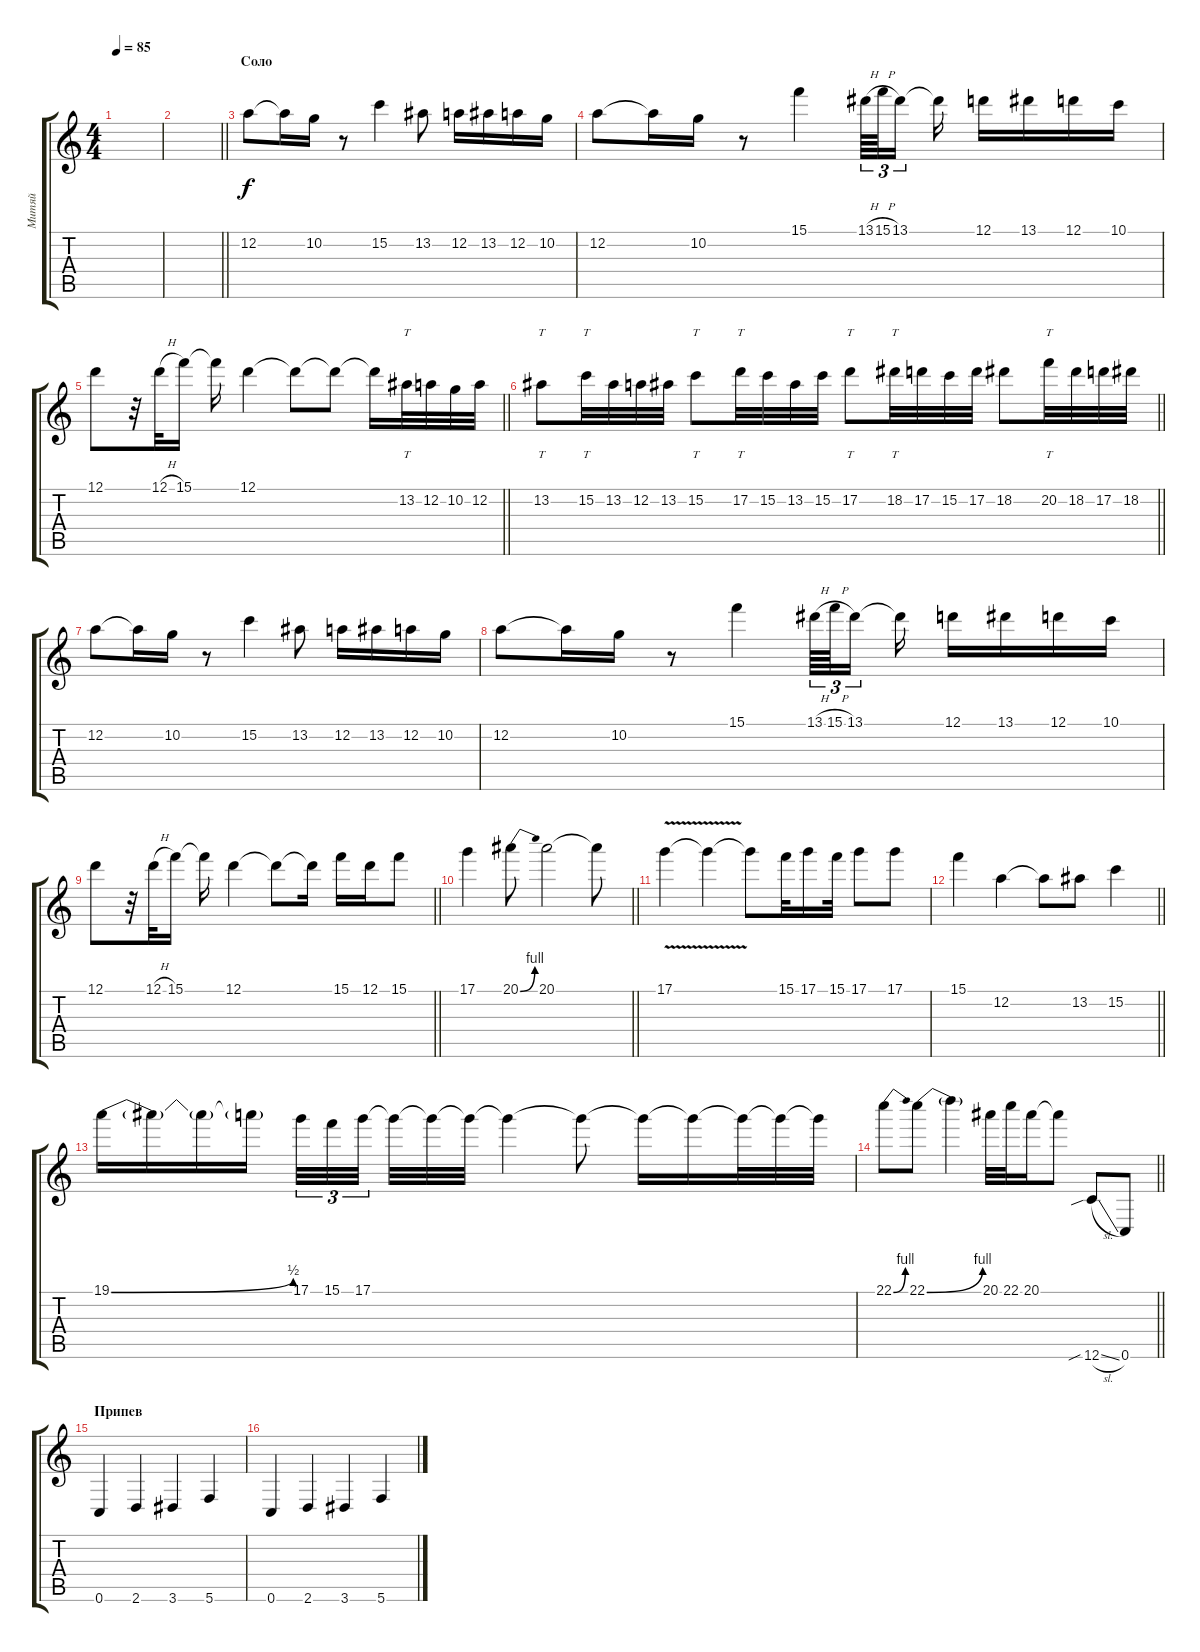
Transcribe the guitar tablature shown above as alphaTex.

\track ("Митяй" "Митяй") {instrument distortionguitar}
\staff {score tabs}
\tuning (D4 A3 F3 C3 G2 C2) {hide}
\ts (4 4)
\tempo 85
\clef g2
\ks c
|
\barLineRight lightlight
|
\section ("" "Cоло")
12.2.8 12.2{t}.16 10.2.16 r.8 15.2.4 13.2.8 12.2.16 13.2.16 12.2.16 10.2.16 |
12.2.8 12.2{t}.16 10.2.16 r.8 15.1.4 13.1{h}.64{tu (3 2)} 15.1{h}.64{tu (3 2)} 13.1.16{tu (3 2) beam splitsecondary} 13.1{t}.16 12.1.16 13.1.16 12.1.16 10.1.16 |
\barLineRight lightlight
12.1.8 r.32 12.1{h}.32 15.1.16 15.1{t}.16 12.1.4 12.1{t}.8 12.1{t}.8 12.1{t}.16 13.2.32{tt} 12.2.32 10.2.32 12.2.32 |
\barLineRight lightlight
13.2.8{tt} 15.2.32{tt} 13.2.32 12.2.32 13.2.32 15.2.8{tt} 17.2.32{tt} 15.2.32 13.2.32 15.2.32 17.2.8{tt} 18.2.32{tt} 17.2.32 15.2.32 17.2.32 18.2.8 20.2.32{tt} 18.2.32 17.2.32 18.2.32 |
12.2.8 12.2{t}.16 10.2.16 r.8 15.2.4 13.2.8 12.2.16 13.2.16 12.2.16 10.2.16 |
12.2.8 12.2{t}.16 10.2.16 r.8 15.1.4 13.1{h}.64{tu (3 2)} 15.1{h}.64{tu (3 2)} 13.1.16{tu (3 2) beam splitsecondary} 13.1{t}.16 12.1.16 13.1.16 12.1.16 10.1.16 |
\barLineRight lightlight
12.1.8 r.32 12.1{h}.32 15.1.16 15.1{t}.16 12.1.4 12.1{t}.8 12.1{t}.16 15.1.16 12.1.16 15.1.8 |
\barLineRight lightlight
17.1.4 20.1{be (bend 0 0 60 4)}.8 20.1.2 20.1{t}.8 |
17.1{v}.4 17.1{t}.4 17.1{t}.8 15.1.32 17.1.16 15.1.32 17.1.8 17.1.8 |
\barLineRight lightlight
15.1.4 12.2.4 12.2{t}.8 13.2.8 15.2.4 |
19.1{be (bend 0 0 60 2)}.16 19.1{t}.16 19.1{t}.16 19.1{t}.16 17.1.32{tu (3 2)} 15.1.32{tu (3 2)} 17.1.32{tu (3 2) beam splitsecondary} 17.1{t}.32 17.1{t}.32 17.1{t}.32 17.1{t}.4 17.1{t}.8 17.1{t}.16 17.1{t}.16 17.1{t}.32 17.1{t}.32 17.1{t}.32 |
\barLineRight lightlight
22.1{be (bend 0 0 60 4)}.8 22.1{be (bend 0 0 60 4)}.8 22.1{t}.4 20.1.32 22.1.32 20.1.16 20.1{t}.8 12.6{sib sl}.8 0.6.8 |
\section ("" "Припев")
0.6.4 2.6.4 3.6.4 5.6.4 |
0.6.4 2.6.4 3.6.4 5.6.4
